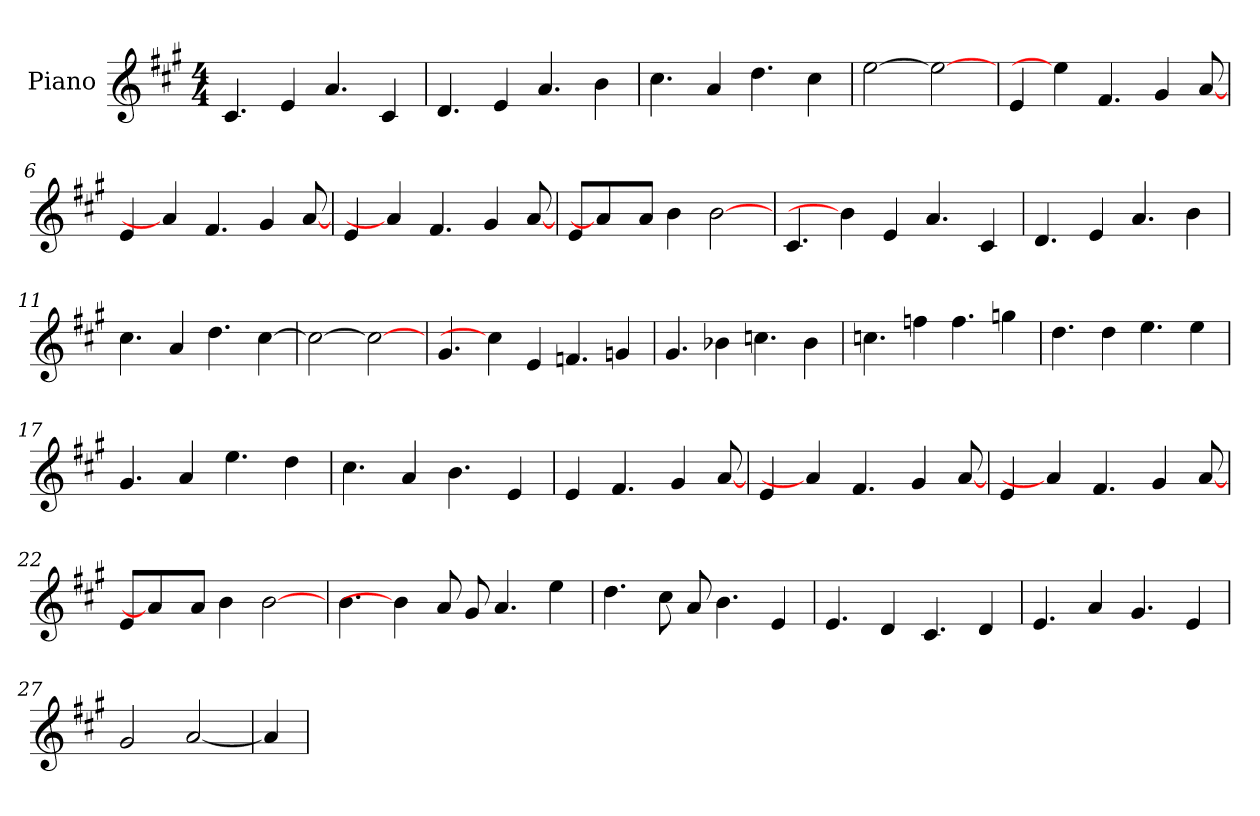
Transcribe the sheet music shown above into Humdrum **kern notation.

**kern
*part1
*staff1
*I"Piano
*I'Pno
*clefG2
*k[f#c#g#]
*A:
*M4/4
=1
4.c#/
4e/
4.a/
4c#/
=2
4.d/
4e/
4.a/
4b\
=3
4.cc#\
4a/
4.dd\
4cc#\
=4
[2ee\
2ee\_
=5
4e/
4ee\]
4.f#/
4g#/
[8a/
=6
4e/
4a/]
4.f#/
4g#/
[8a/
=7
4e/
4a/]
4.f#/
4g#/
[8a/
=8
8e/L
4a/]
8a/J
4b\
[2b\
=9
4.c#/
4b\]
4e/
4.a/
4c#/
=10
4.d/
4e/
4.a/
4b\
=11
4.cc#\
4a/
4.dd\
[4cc#\
=12
2cc#\_
2cc#\_
=13
4.g#/
4cc#\]
4e/
4.fn/
4gn/
=14
4.g#/
4b-X\
4.ccn\
4b-\
=15
4.ccn\
4ffn\
4.ff\
4ggn\
=16
4.dd\
4dd\
4.ee\
4ee\
=17
4.g#/
4a/
4.ee\
4dd\
=18
4.cc#\
4a/
4.b\
4e/
=19
4e/
4.f#/
4g#/
[8a/
=20
4e/
4a/]
4.f#/
4g#/
[8a/
=21
4e/
4a/]
4.f#/
4g#/
[8a/
=22
8e/L
4a/]
8a/J
4b\
[2b\
=23
4.b\
4b\]
8a/
8g#/
4.a/
4ee\
=24
4.dd\
8cc#\
8a/
4.b\
4e/
=25
4.e/
4d/
4.c#/
4d/
=26
4.e/
4a/
4.g#/
4e/
=27
2g#/
[2a/
=28
4a/]
=
*-
